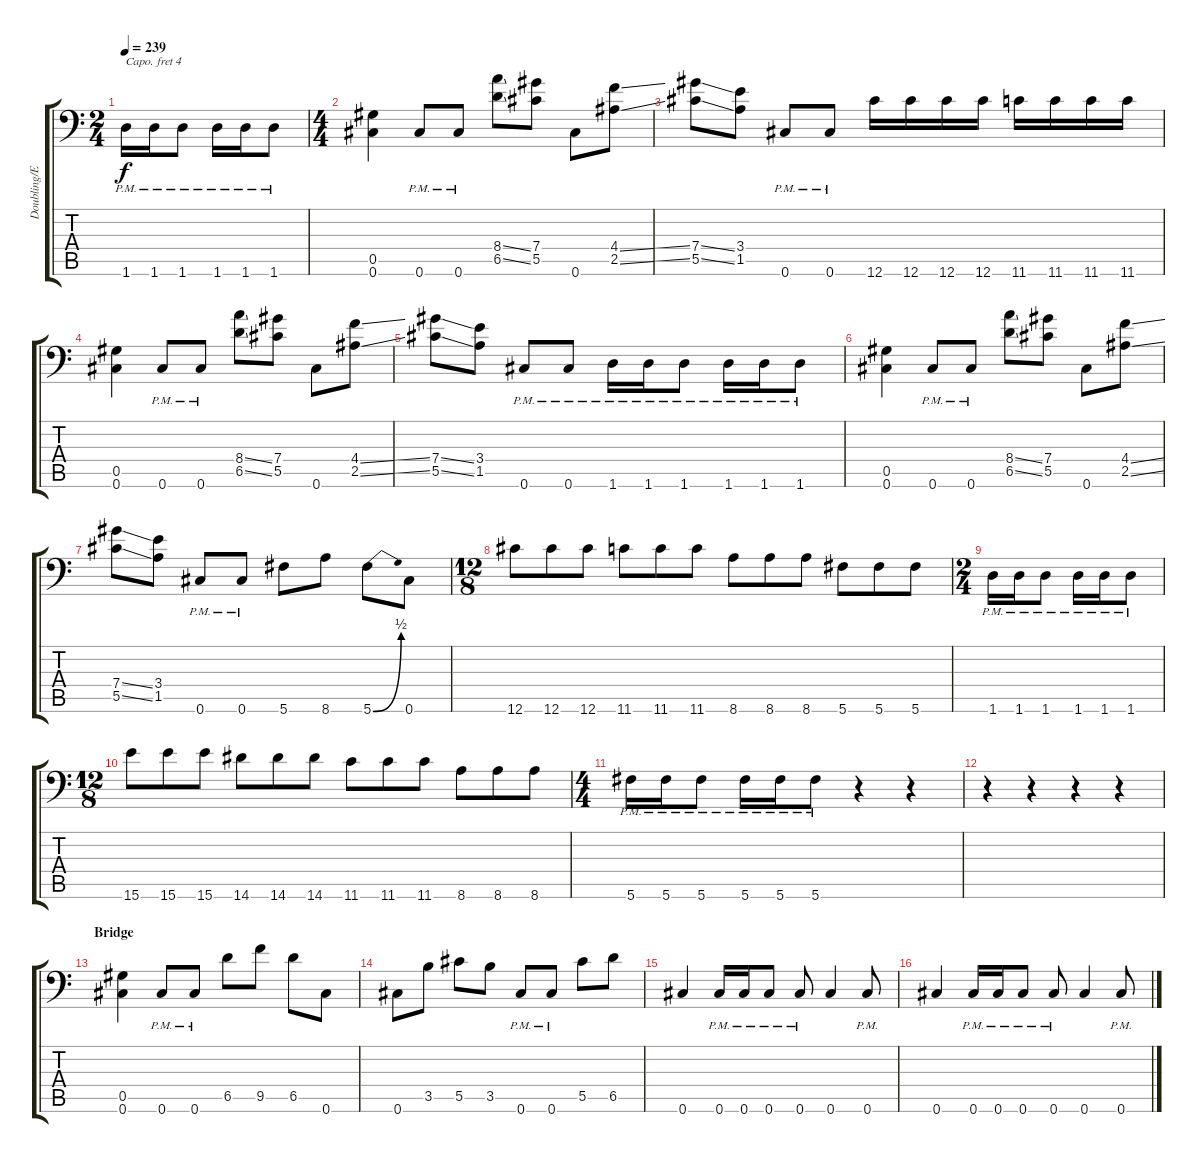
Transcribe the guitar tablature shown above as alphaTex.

\track ("Doubling/Extras" "Doubling/E") {instrument distortionguitar}
\staff {score tabs}
\capo 4
\tuning (B3 Gb3 D3 A2 E2 A1) {hide}
\ts (2 4)
\tempo 239
\clef f4
\ks c
1.6{pm}.16{dy f} 1.6{pm}.16 1.6{pm}.8 1.6{pm}.16 1.6{pm}.16 1.6{pm}.8 |
\ts (4 4)
(0.5 0.6).4 0.6{pm}.8 0.6{pm}.8 (8.4{ss} 6.5{ss}).8 (7.4 5.5).8 0.6.8 (4.4{ss} 2.5{ss}).8 |
(7.4{ss} 5.5{ss}).8 (3.4 1.5).8 0.6{pm}.8 0.6{pm}.8 12.6.16 12.6.16 12.6.16 12.6.16 11.6.16 11.6.16 11.6.16 11.6.16 |
(0.5 0.6).4 0.6{pm}.8 0.6{pm}.8 (8.4{ss} 6.5{ss}).8 (7.4 5.5).8 0.6.8 (4.4{ss} 2.5{ss}).8 |
(7.4{ss} 5.5{ss}).8 (3.4 1.5).8 0.6{pm}.8 0.6{pm}.8 1.6{pm}.16 1.6{pm}.16 1.6{pm}.8 1.6{pm}.16 1.6{pm}.16 1.6{pm}.8 |
(0.5 0.6).4 0.6{pm}.8 0.6{pm}.8 (8.4{ss} 6.5{ss}).8 (7.4 5.5).8 0.6.8 (4.4{ss} 2.5{ss}).8 |
(7.4{ss} 5.5{ss}).8 (3.4 1.5).8 0.6{pm}.8 0.6{pm}.8 5.6.8 8.6.8 5.6{be (bend 0 0 60 2)}.8 0.6.8 |
\ts (12 8)
12.6.8 12.6.8 12.6.8 11.6.8 11.6.8 11.6.8 8.6.8 8.6.8 8.6.8 5.6.8 5.6.8 5.6.8 |
\ts (2 4)
1.6{pm}.16 1.6{pm}.16 1.6{pm}.8 1.6{pm}.16 1.6{pm}.16 1.6{pm}.8 |
\ts (12 8)
\section ("" "")
15.6.8 15.6.8 15.6.8 14.6.8 14.6.8 14.6.8 11.6.8 11.6.8 11.6.8 8.6.8 8.6.8 8.6.8 |
\ts (4 4)
5.6{pm}.16 5.6{pm}.16 5.6{pm}.8 5.6{pm}.16 5.6{pm}.16 5.6{pm}.8 r.4 r.4 |
r.4 r.4 r.4 r.4 |
\section ("" "Bridge")
(0.5 0.6).4 0.6{pm}.8 0.6{pm}.8 6.5.8 9.5.8 6.5.8 0.6.8 |
0.6.8 3.5.8 5.5.8 3.5.8 0.6{pm}.8 0.6{pm}.8 5.5.8 6.5.8 |
0.6.4 0.6{pm}.16 0.6{pm}.16 0.6{pm}.8 0.6{pm}.8 0.6.4 0.6{pm}.8 |
0.6.4 0.6{pm}.16 0.6{pm}.16 0.6{pm}.8 0.6{pm}.8 0.6.4 0.6{pm}.8
